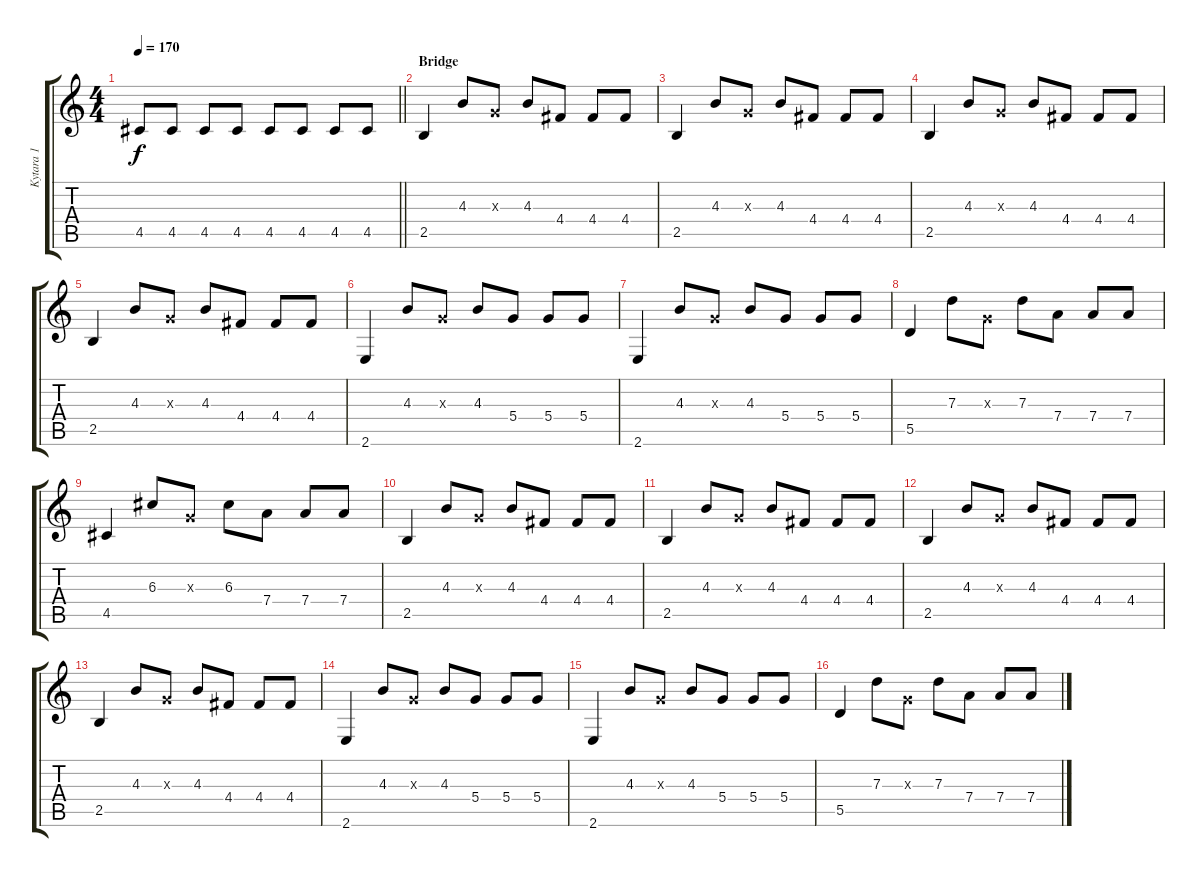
\track ("Kytara 1" "Kytara 1") {instrument distortionguitar}
\staff {score tabs}
\tuning (E4 B3 G3 D3 A2 D2) {hide}
\ts (4 4)
\tempo 170
\clef g2
\barLineRight lightlight
\ks c
4.5.8{dy f} 4.5.8 4.5.8 4.5.8 4.5.8 4.5.8 4.5.8 4.5.8 |
\section ("" "Bridge")
2.5.4 4.3.8 0.3{x}.8 4.3.8 4.4.8 4.4.8 4.4.8 |
2.5.4 4.3.8 0.3{x}.8 4.3.8 4.4.8 4.4.8 4.4.8 |
2.5.4 4.3.8 0.3{x}.8 4.3.8 4.4.8 4.4.8 4.4.8 |
2.5.4 4.3.8 0.3{x}.8 4.3.8 4.4.8 4.4.8 4.4.8 |
2.6.4 4.3.8 0.3{x}.8 4.3.8 5.4.8 5.4.8 5.4.8 |
2.6.4 4.3.8 0.3{x}.8 4.3.8 5.4.8 5.4.8 5.4.8 |
5.5.4 7.3.8 0.3{x}.8 7.3.8 7.4.8 7.4.8 7.4.8 |
4.5.4 6.3.8 0.3{x}.8 6.3.8 7.4.8 7.4.8 7.4.8 |
2.5.4 4.3.8 0.3{x}.8 4.3.8 4.4.8 4.4.8 4.4.8 |
2.5.4 4.3.8 0.3{x}.8 4.3.8 4.4.8 4.4.8 4.4.8 |
2.5.4 4.3.8 0.3{x}.8 4.3.8 4.4.8 4.4.8 4.4.8 |
2.5.4 4.3.8 0.3{x}.8 4.3.8 4.4.8 4.4.8 4.4.8 |
2.6.4 4.3.8 0.3{x}.8 4.3.8 5.4.8 5.4.8 5.4.8 |
2.6.4 4.3.8 0.3{x}.8 4.3.8 5.4.8 5.4.8 5.4.8 |
5.5.4 7.3.8 0.3{x}.8 7.3.8 7.4.8 7.4.8 7.4.8
